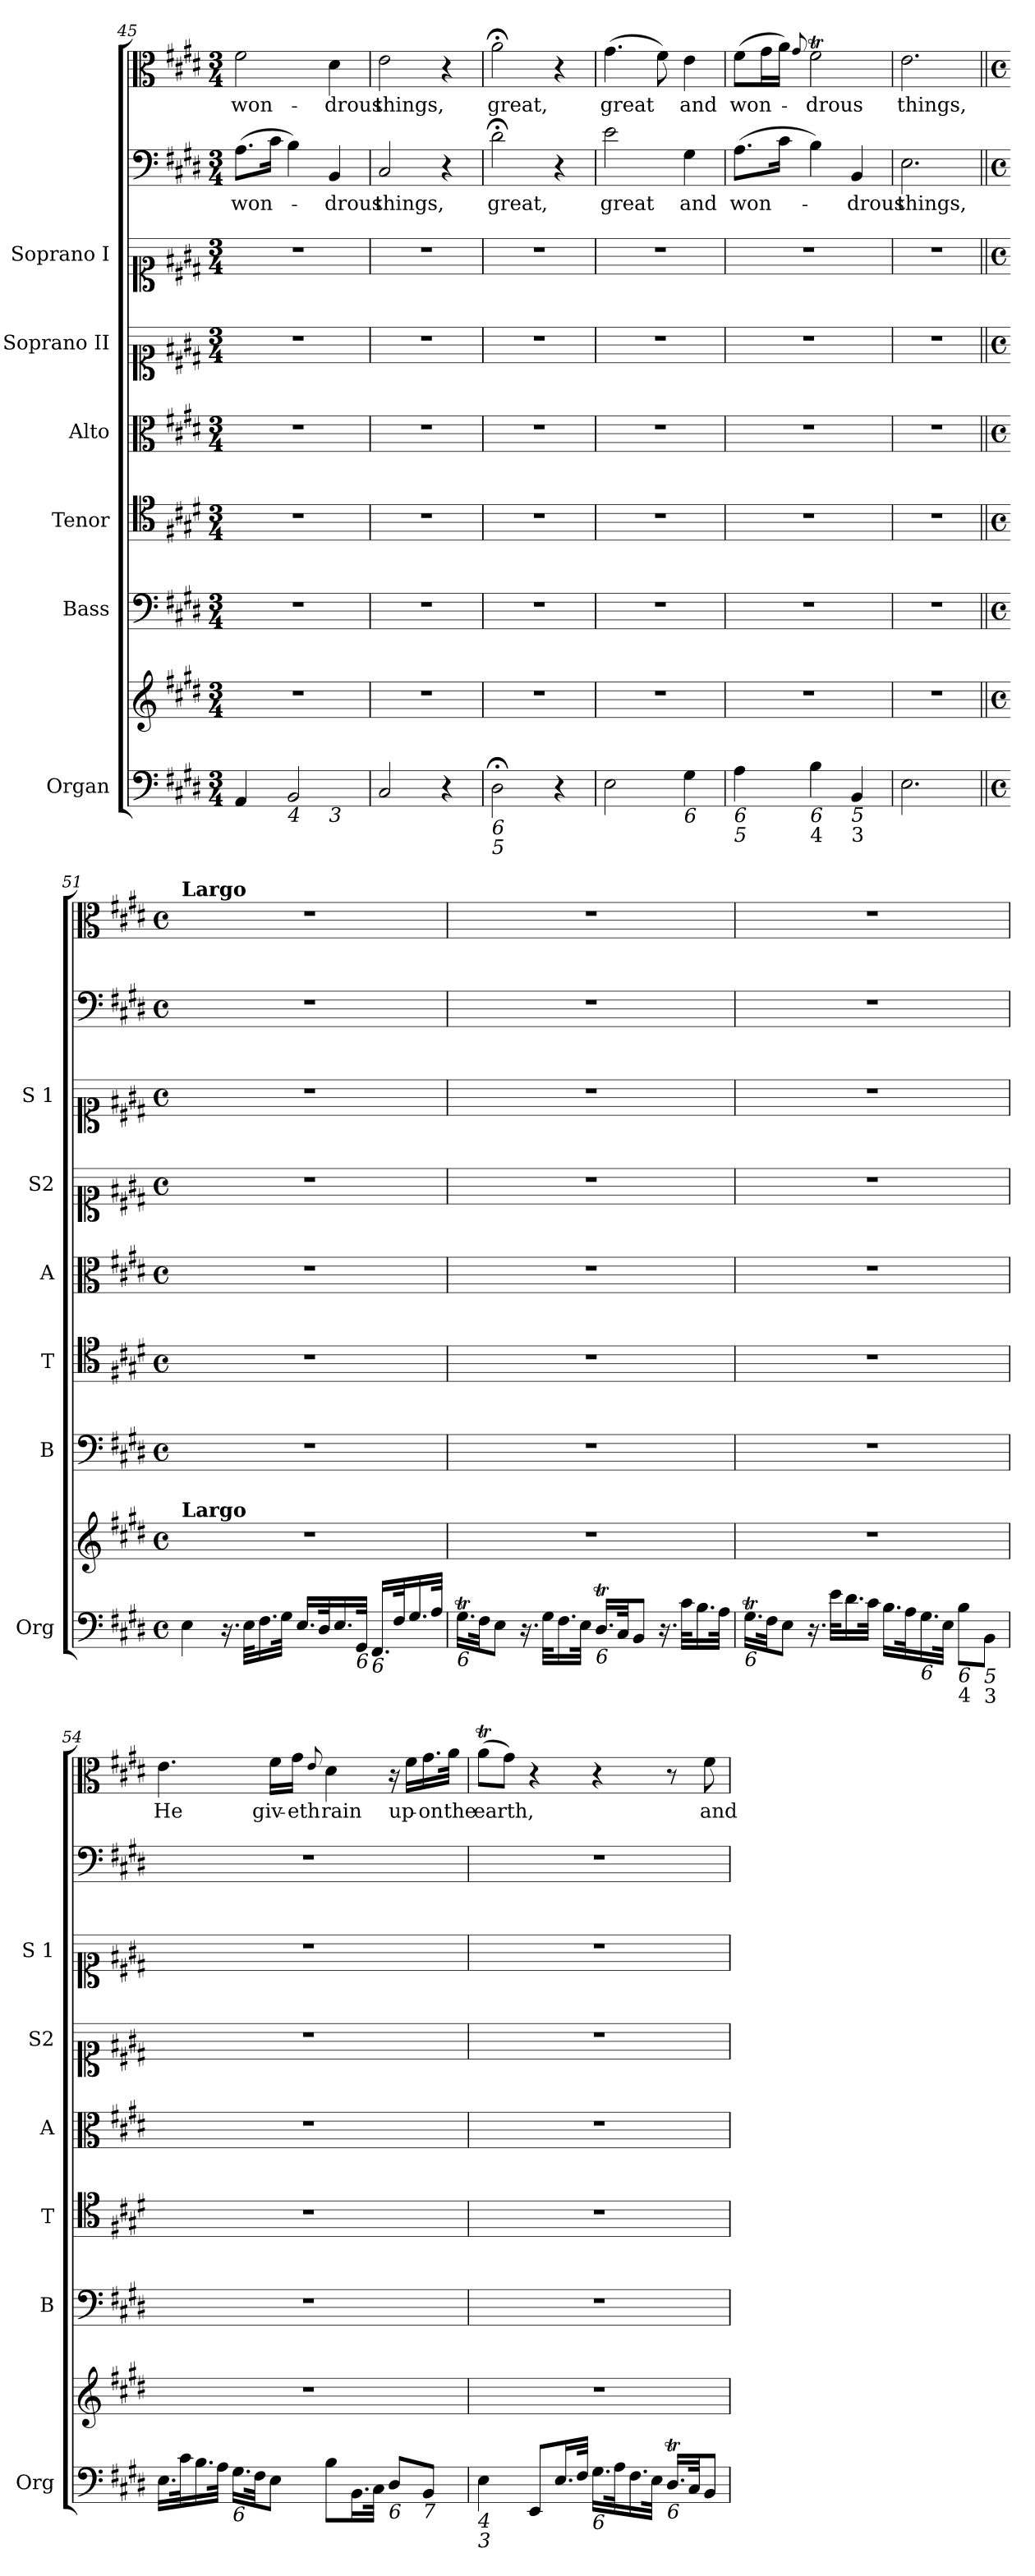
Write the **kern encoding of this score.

**kern	**kern	**kern	**kern	**kern	**kern	**kern	**kern	**text	**kern	**text
*part8	*part8	*part7	*part6	*part5	*part4	*part3	*part2	*part2	*part1	*part1
*staff9	*staff8	*staff7	*staff6	*staff5	*staff4	*staff3	*staff2	*staff2	*staff1	*staff1
*I"Organ	*	*I"Bass	*I"Tenor	*I"Alto	*I"Soprano II	*I"Soprano I	*	*	*	*
*I'Org	*	*I'B	*I'T	*I'A	*I'S2	*I'S 1	*	*	*	*
*clefF4	*clefG2	*clefF4	*clefC4	*clefC3	*clefC1	*clefC1	*clefF4	*	*clefC3	*
*k[f#c#g#d#]	*k[f#c#g#d#]	*k[f#c#g#d#]	*k[f#c#g#d#]	*k[f#c#g#d#]	*k[f#c#g#d#]	*k[f#c#g#d#]	*k[f#c#g#d#]	*	*k[f#c#g#d#]	*
*E:	*E:	*E:	*E:	*E:	*E:	*E:	*E:	*	*E:	*
*M3/4	*M3/4	*M3/4	*M3/4	*M3/4	*M3/4	*M3/4	*M3/4	*	*M3/4	*
=45	=45	=45	=45	=45	=45	=45	=45	=45	=45	=45
!LO:TX:b:i:t=6	!	!	!	!	!	!	!	!	!	!
!LO:TX:b:i:t=5	!	!	!	!	!	!	!	!	!	!
!	!	!	!	!	!	!	!	!LO:LY:b	!	!LO:LY:b
*^	*	*	*	*	*	*	*	*	*	*
4AA/	2ryy	2.r	2.r	2.r	2.r	2.r	2.r	(>8.A\L	won-	2f#\	won-
.	.	.	.	.	.	.	.	16c#\Jk	.	.	.
!LO:TX:b:i:t=4	!	!	!	!	!	!	!	!	!	!	!
2BB/	.	.	.	.	.	.	.	4B\)	.	.	.
!	!LO:TX:b:i:t=3	!	!	!	!	!	!	!	!	!	!
!	!	!	!	!	!	!	!	!	!LO:LY:b	!	!LO:LY:b
.	4ryy	.	.	.	.	.	.	4BB/	-drous	4d#\	-drous
=46	=46	=46	=46	=46	=46	=46	=46	=46	=46	=46	=46
!	!	!	!	!	!	!	!	!	!LO:LY:b	!	!LO:LY:b
*v	*v	*	*	*	*	*	*	*	*	*	*
2C#/	2.r	2.r	2.r	2.r	2.r	2.r	2C#/	things,	2e\	things,
4r	.	.	.	.	.	.	4r	.	4r	.
=47	=47	=47	=47	=47	=47	=47	=47	=47	=47	=47
!LO:TX:b:i:t=6	!	!	!	!	!	!	!	!	!	!
!LO:TX:b:i:t=5	!	!	!	!	!	!	!	!	!	!
!	!	!	!	!	!	!	!	!LO:LY:b	!	!LO:LY:b
2D#;<\	2.r	2.r	2.r	2.r	2.r	2.r	2d#;<\	great,	2a;<\	great,
4r	.	.	.	.	.	.	4r	.	4r	.
!!LO:LB:g=z
=48	=48	=48	=48	=48	=48	=48	=48	=48	=48	=48
!	!	!	!	!	!	!	!	!LO:LY:b	!	!LO:LY:b
2E\	2.r	2.r	2.r	2.r	2.r	2.r	2e\	great	(>4.g#\	great
.	.	.	.	.	.	.	.	.	8f#\)	.
!LO:TX:b:i:t=6	!	!	!	!	!	!	!	!	!	!
!	!	!	!	!	!	!	!	!LO:LY:b	!	!LO:LY:b
4G#\	.	.	.	.	.	.	4G#\	and	4e\	and
=49	=49	=49	=49	=49	=49	=49	=49	=49	=49	=49
!LO:TX:b:i:t=6	!	!	!	!	!	!	!	!	!	!
!LO:TX:b:i:t=5	!	!	!	!	!	!	!	!	!	!
!	!	!	!	!	!	!	!	!LO:LY:b	!	!LO:LY:b
4A\	2.r	2.r	2.r	2.r	2.r	2.r	(>8.A\L	won-	(>8f#\L	won-
.	.	.	.	.	.	.	.	.	16g#\L	.
.	.	.	.	.	.	.	16c#\Jk	.	16a\JJ)	.
.	.	.	.	.	.	.	.	.	8qqg#/	.
!LO:TX:b:i:t=6	!	!	!	!	!	!	!	!	!	!
!LO:TX:b:t=4	!	!	!	!	!	!	!	!	!	!
!	!	!	!	!	!	!	!	!	!	!LO:LY:b
4B\	.	.	.	.	.	.	4B\)	.	2f#T\	-drous
!LO:TX:b:i:t=5	!	!	!	!	!	!	!	!	!	!
!LO:TX:b:t=3	!	!	!	!	!	!	!	!	!	!
!	!	!	!	!	!	!	!	!LO:LY:b	!	!
4BB/	.	.	.	.	.	.	4BB/	-drous	.	.
=50	=50	=50	=50	=50	=50	=50	=50	=50	=50	=50
!	!	!	!	!	!	!	!	!LO:LY:b	!	!LO:LY:b
2.E\	2.r	2.r	2.r	2.r	2.r	2.r	2.E\	things,	2.e\	things,
=51||	=51||	=51||	=51||	=51||	=51||	=51||	=51||	=51||	=51||	=51||
*M4/4	*M4/4	*M4/4	*M4/4	*M4/4	*M4/4	*M4/4	*M4/4	*	*M4/4	*
*met(c)	*met(c)	*met(c)	*met(c)	*met(c)	*met(c)	*met(c)	*met(c)	*	*met(c)	*
*	*MM50	*	*	*	*	*	*	*	*MM50	*
!	!	!	!	!	!	!	!	!	!LO:TX:a:B:t=Largo	!
!	!LO:TX:a:B:t=Largo	!	!	!	!	!	!	!	!	!
4E\	1r	1r	1r	1r	1r	1r	1r	.	1r	.
16.r	.	.	.	.	.	.	.	.	.	.
32E\KLL	.	.	.	.	.	.	.	.	.	.
16.F#\	.	.	.	.	.	.	.	.	.	.
32G#\JJk	.	.	.	.	.	.	.	.	.	.
16.E/LL	.	.	.	.	.	.	.	.	.	.
32D#/k	.	.	.	.	.	.	.	.	.	.
16.E/	.	.	.	.	.	.	.	.	.	.
!LO:TX:b:i:t=6	!	!	!	!	!	!	!	!	!	!
32GG#/JJk	.	.	.	.	.	.	.	.	.	.
!LO:TX:b:i:t=6	!	!	!	!	!	!	!	!	!	!
16.FF#/LL	.	.	.	.	.	.	.	.	.	.
32F#/k	.	.	.	.	.	.	.	.	.	.
16.G#/	.	.	.	.	.	.	.	.	.	.
32A/JJk	.	.	.	.	.	.	.	.	.	.
!!LO:LB:g=z
=52	=52	=52	=52	=52	=52	=52	=52	=52	=52	=52
!LO:TX:b:i:t=6	!	!	!	!	!	!	!	!	!	!
16.G#t\LL	1r	1r	1r	1r	1r	1r	1r	.	1r	.
32F#\Jk	.	.	.	.	.	.	.	.	.	.
8E\J	.	.	.	.	.	.	.	.	.	.
16.r	.	.	.	.	.	.	.	.	.	.
32G#\KLL	.	.	.	.	.	.	.	.	.	.
16.F#\	.	.	.	.	.	.	.	.	.	.
32E\JJk	.	.	.	.	.	.	.	.	.	.
!LO:TX:b:i:t=6	!	!	!	!	!	!	!	!	!	!
16.D#t/LL	.	.	.	.	.	.	.	.	.	.
32C#/Jk	.	.	.	.	.	.	.	.	.	.
8BB/J	.	.	.	.	.	.	.	.	.	.
16.r	.	.	.	.	.	.	.	.	.	.
32c#\KLL	.	.	.	.	.	.	.	.	.	.
16.B\	.	.	.	.	.	.	.	.	.	.
32A\JJk	.	.	.	.	.	.	.	.	.	.
=53	=53	=53	=53	=53	=53	=53	=53	=53	=53	=53
!LO:TX:b:i:t=6	!	!	!	!	!	!	!	!	!	!
16.G#t\LL	1r	1r	1r	1r	1r	1r	1r	.	1r	.
32F#\Jk	.	.	.	.	.	.	.	.	.	.
8E\J	.	.	.	.	.	.	.	.	.	.
16.r	.	.	.	.	.	.	.	.	.	.
32e\KLL	.	.	.	.	.	.	.	.	.	.
16.d#\	.	.	.	.	.	.	.	.	.	.
32c#\JJk	.	.	.	.	.	.	.	.	.	.
16.B\LL	.	.	.	.	.	.	.	.	.	.
32A\k	.	.	.	.	.	.	.	.	.	.
!LO:TX:b:i:t=6	!	!	!	!	!	!	!	!	!	!
16.G#\	.	.	.	.	.	.	.	.	.	.
32E\JJk	.	.	.	.	.	.	.	.	.	.
!LO:TX:b:i:t=6	!	!	!	!	!	!	!	!	!	!
!LO:TX:b:t=4	!	!	!	!	!	!	!	!	!	!
8B\L	.	.	.	.	.	.	.	.	.	.
!LO:TX:b:i:t=5	!	!	!	!	!	!	!	!	!	!
!LO:TX:b:t=3	!	!	!	!	!	!	!	!	!	!
8BB\J	.	.	.	.	.	.	.	.	.	.
=54	=54	=54	=54	=54	=54	=54	=54	=54	=54	=54
!	!	!	!	!	!	!	!	!	!	!LO:LY:b
16.E\LL	1r	1r	1r	1r	1r	1r	1r	.	4.e\	He
32c#\k	.	.	.	.	.	.	.	.	.	.
16.B\	.	.	.	.	.	.	.	.	.	.
32A\JJk	.	.	.	.	.	.	.	.	.	.
!LO:TX:b:i:t=6	!	!	!	!	!	!	!	!	!	!
16.G#\LL	.	.	.	.	.	.	.	.	.	.
32F#\Jk	.	.	.	.	.	.	.	.	.	.
!	!	!	!	!	!	!	!	!	!	!LO:LY:b
8E\J	.	.	.	.	.	.	.	.	16f#\LL	giv-
!	!	!	!	!	!	!	!	!	!	!LO:LY:b
.	.	.	.	.	.	.	.	.	16g#\JJ	-eth
.	.	.	.	.	.	.	.	.	8qqe/	.
!	!	!	!	!	!	!	!	!	!	!LO:LY:b
8B\L	.	.	.	.	.	.	.	.	4d#\	rain
16.BB\L	.	.	.	.	.	.	.	.	.	.
32C#\JJk	.	.	.	.	.	.	.	.	.	.
!LO:TX:b:i:t=6	!	!	!	!	!	!	!	!	!	!
8D#/L	.	.	.	.	.	.	.	.	16r	.
!	!	!	!	!	!	!	!	!	!	!LO:LY:b
.	.	.	.	.	.	.	.	.	16f#\LL	up-
!LO:TX:b:i:t=7	!	!	!	!	!	!	!	!	!	!
!	!	!	!	!	!	!	!	!	!	!LO:LY:b
8BB/J	.	.	.	.	.	.	.	.	16.g#\	-on
!	!	!	!	!	!	!	!	!	!	!LO:LY:b
.	.	.	.	.	.	.	.	.	32a\JJk	the
!!LO:PB:g=z
=55	=55	=55	=55	=55	=55	=55	=55	=55	=55	=55
!LO:TX:b:i:t=4	!	!	!	!	!	!	!	!	!	!
!LO:TX:b:i:t=3	!	!	!	!	!	!	!	!	!	!
!	!	!	!	!	!	!	!	!	!	!LO:LY:b
4E\	1r	1r	1r	1r	1r	1r	1r	.	(>8aT\L	earth,
.	.	.	.	.	.	.	.	.	8g#\J)	.
8EE/L	.	.	.	.	.	.	.	.	4r	.
16.E/L	.	.	.	.	.	.	.	.	.	.
32F#/JJk	.	.	.	.	.	.	.	.	.	.
!LO:TX:b:i:t=6	!	!	!	!	!	!	!	!	!	!
16.G#\LL	.	.	.	.	.	.	.	.	4r	.
32A\k	.	.	.	.	.	.	.	.	.	.
16.F#\	.	.	.	.	.	.	.	.	.	.
32E\JJk	.	.	.	.	.	.	.	.	.	.
!LO:TX:b:i:t=6	!	!	!	!	!	!	!	!	!	!
16.D#t/LL	.	.	.	.	.	.	.	.	8r	.
32C#/Jk	.	.	.	.	.	.	.	.	.	.
!	!	!	!	!	!	!	!	!	!	!LO:LY:b
8BB/J	.	.	.	.	.	.	.	.	8f#\	and
=	=	=	=	=	=	=	=	=	=	=
*-	*-	*-	*-	*-	*-	*-	*-	*-	*-	*-
